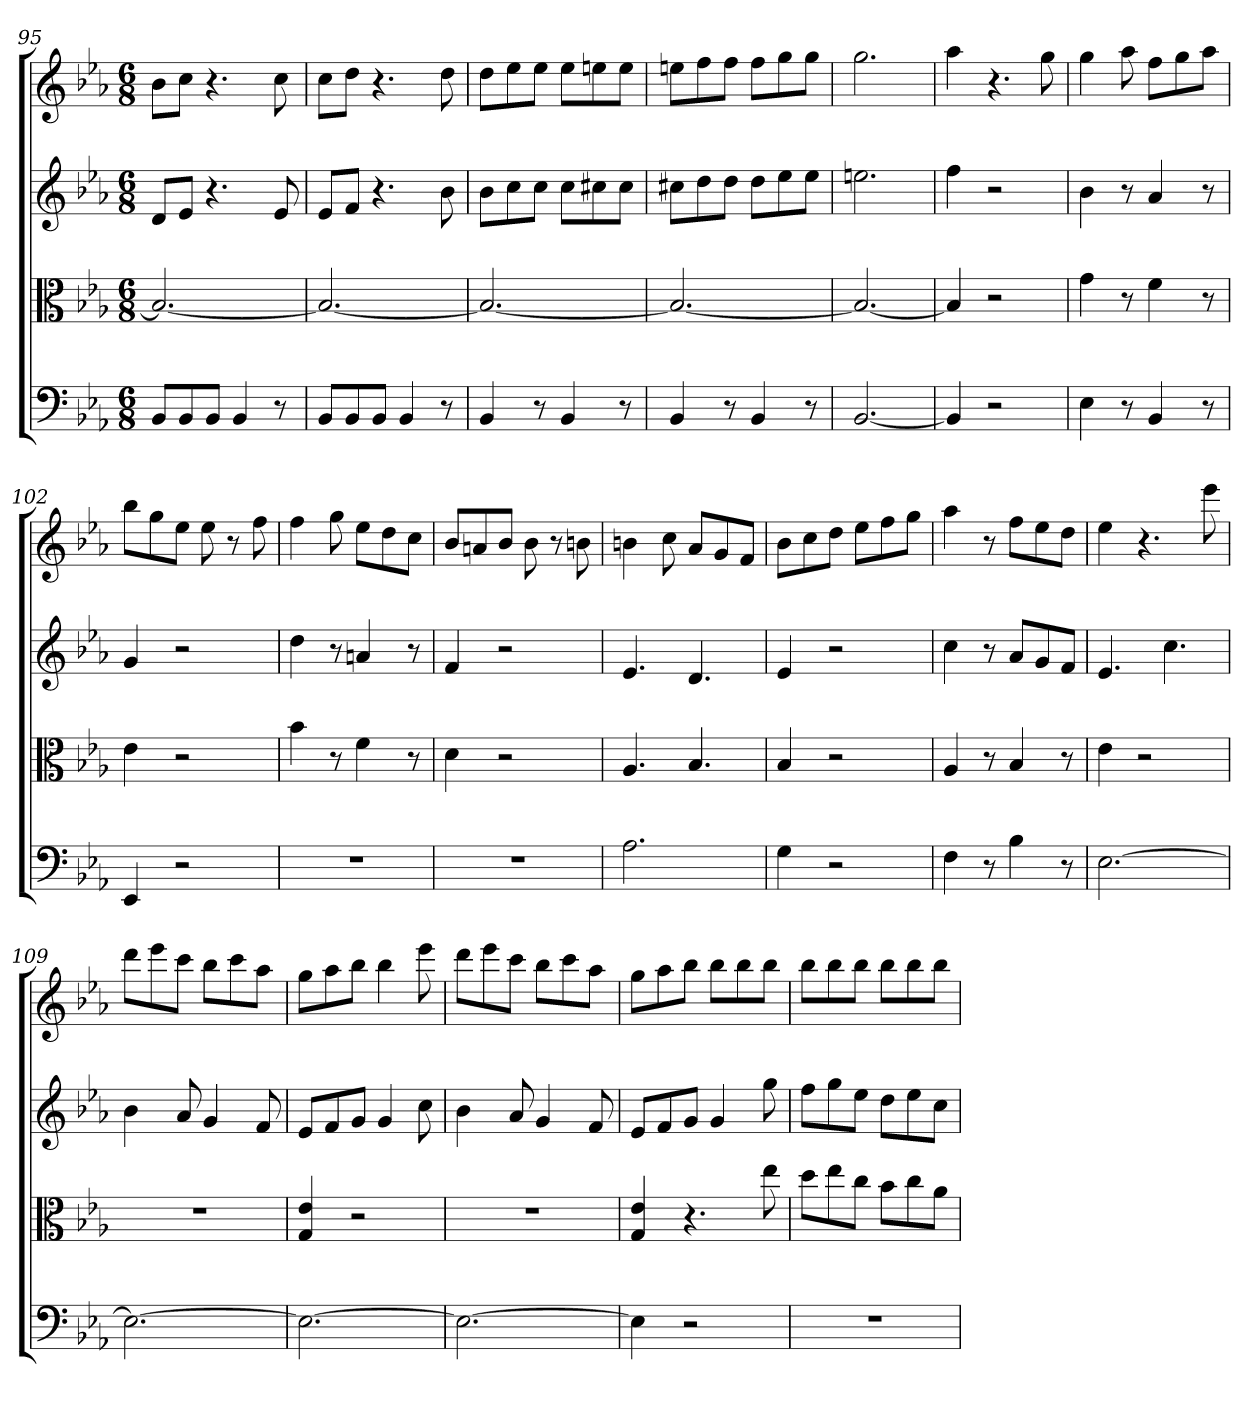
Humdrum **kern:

**kern	**kern	**kern	**kern
*part4	*part3	*part2	*part1
*staff4	*staff3	*staff2	*staff1
*clefF4	*clefC3	*	*
*k[b-e-a-]	*k[b-e-a-]	*k[b-e-a-]	*k[b-e-a-]
*E-:	*E-:	*E-:	*E-:
*M6/8	*M6/8	*M6/8	*M6/8
=95	=95	=95	=95
8BB-/L	2.B-_	8dL	8b-L
8BB-/	.	8e-J	8ccJ
8BB-/J	.	4.r	4.r
4BB-	.	.	.
8r	.	8e-	8cc
=96	=96	=96	=96
8BB-/L	2.B-_	8e-L	8ccL
8BB-/	.	8fJ	8ddJ
8BB-/J	.	4.r	4.r
4BB-	.	.	.
8r	.	8b-	8dd
=97	=97	=97	=97
4BB-	2.B-_	8b-L	8ddL
.	.	8cc	8ee-
8r	.	8ccJ	8ee-J
4BB-	.	8ccL	8ee-L
.	.	8cc#X	8een
8r	.	8cc#J	8eeJ
=98	=98	=98	=98
4BB-	2.B-_	8cc#XL	8eenL
.	.	8dd	8ff
8r	.	8ddJ	8ffJ
4BB-	.	8ddL	8ffL
.	.	8ee-	8gg
8r	.	8ee-J	8ggJ
=99	=99	=99	=99
[2.BB-	2.B-_	2.een	2.gg
=100	=100	=100	=100
4BB-]	4B-]	4ff	4aa-
2r	2r	2r	4.r
.	.	.	8gg
=101	=101	=101	=101
4E-	4g	4b-	4gg
8r	8r	8r	8aa-
4BB-	4f	4a-	8ffL
.	.	.	8gg
8r	8r	8r	8aa-J
=102	=102	=102	=102
4EE-	4e-	4g	8bb-L
.	.	.	8gg
2r	2r	2r	8ee-J
.	.	.	8ee-
.	.	.	8r
.	.	.	8ff
=103	=103	=103	=103
2.r	4b-	4dd	4ff
.	8r	8r	8gg
.	4f	4an	8ee-L
.	.	.	8dd
.	8r	8r	8ccJ
=104	=104	=104	=104
2.r	4d	4f	8b-L
.	.	.	8an
.	2r	2r	8b-J
.	.	.	8b-
.	.	.	8r
.	.	.	8bn
=105	=105	=105	=105
2.A-	4.A-	4.e-	4bn
.	.	.	8cc
.	4.B-	4.d	8a-L
.	.	.	8g
.	.	.	8fJ
=106	=106	=106	=106
4G	4B-	4e-	8b-L
.	.	.	8cc
2r	2r	2r	8ddJ
.	.	.	8ee-L
.	.	.	8ff
.	.	.	8ggJ
=107	=107	=107	=107
4F	4A-	4cc	4aa-
8r	8r	8r	8r
4B-	4B-	8a-L	8ffL
.	.	8g	8ee-
8r	8r	8fJ	8ddJ
=108	=108	=108	=108
[2.E-	4e-	4.e-	4ee-
.	2r	.	4.r
.	.	4.cc	.
.	.	.	8eee-
=109	=109	=109	=109
2.E-_	2.r	4b-	8dddL
.	.	.	8eee-
.	.	8a-	8cccJ
.	.	4g	8bb-L
.	.	.	8ccc
.	.	8f	8aa-J
=110	=110	=110	=110
2.E-_	4G 4e-	8e-L	8ggL
.	.	8f	8aa-
.	2r	8gJ	8bb-J
.	.	4g	4bb-
.	.	8cc	8eee-
=111	=111	=111	=111
2.E-_	2.r	4b-	8dddL
.	.	.	8eee-
.	.	8a-	8cccJ
.	.	4g	8bb-L
.	.	.	8ccc
.	.	8f	8aa-J
=112	=112	=112	=112
4E-]	4G 4e-	8e-L	8ggL
.	.	8f	8aa-
2r	4.r	8gJ	8bb-J
.	.	4g	8bb-L
.	.	.	8bb-
.	8ee-	8gg	8bb-J
=113	=113	=113	=113
2.r	8dd\L	8ffL	8bb-L
.	8ee-\	8gg	8bb-
.	8cc\J	8ee-J	8bb-J
.	8b-\L	8ddL	8bb-L
.	8cc\	8ee-	8bb-
.	8a-\J	8ccJ	8bb-J
=	=	=	=
*-	*-	*-	*-
